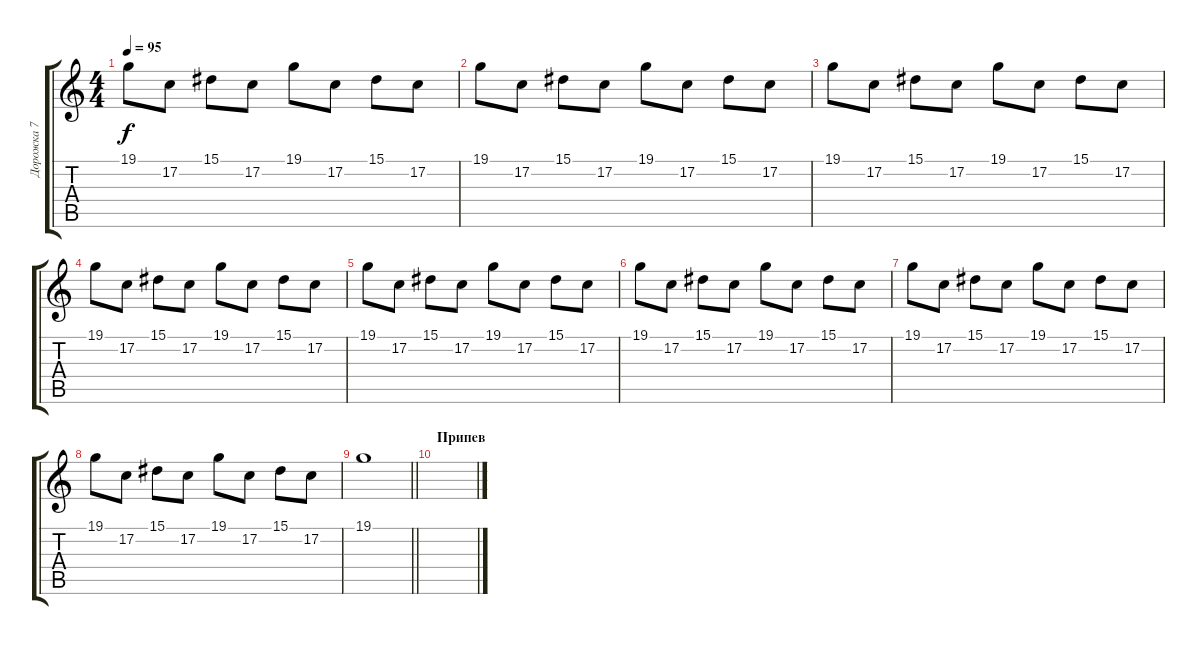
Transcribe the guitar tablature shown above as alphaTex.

\track ("Дорожка 7" "Дорожка 7") {instrument electricgrandpiano}
\staff {score tabs}
\tuning (C4 G3 Eb3 Bb2 F2 C2) {hide}
\ts (4 4)
\tempo 95
\clef g2
\ks c
19.1.8{dy f} 17.2.8 15.1.8 17.2.8 19.1.8 17.2.8 15.1.8 17.2.8 |
19.1.8 17.2.8 15.1.8 17.2.8 19.1.8 17.2.8 15.1.8 17.2.8 |
19.1.8 17.2.8 15.1.8 17.2.8 19.1.8 17.2.8 15.1.8 17.2.8 |
19.1.8 17.2.8 15.1.8 17.2.8 19.1.8 17.2.8 15.1.8 17.2.8 |
19.1.8 17.2.8 15.1.8 17.2.8 19.1.8 17.2.8 15.1.8 17.2.8 |
19.1.8 17.2.8 15.1.8 17.2.8 19.1.8 17.2.8 15.1.8 17.2.8 |
19.1.8 17.2.8 15.1.8 17.2.8 19.1.8 17.2.8 15.1.8 17.2.8 |
19.1.8 17.2.8 15.1.8 17.2.8 19.1.8 17.2.8 15.1.8 17.2.8 |
\barLineRight lightlight
19.1.1 |
\section ("" "Припев ")
